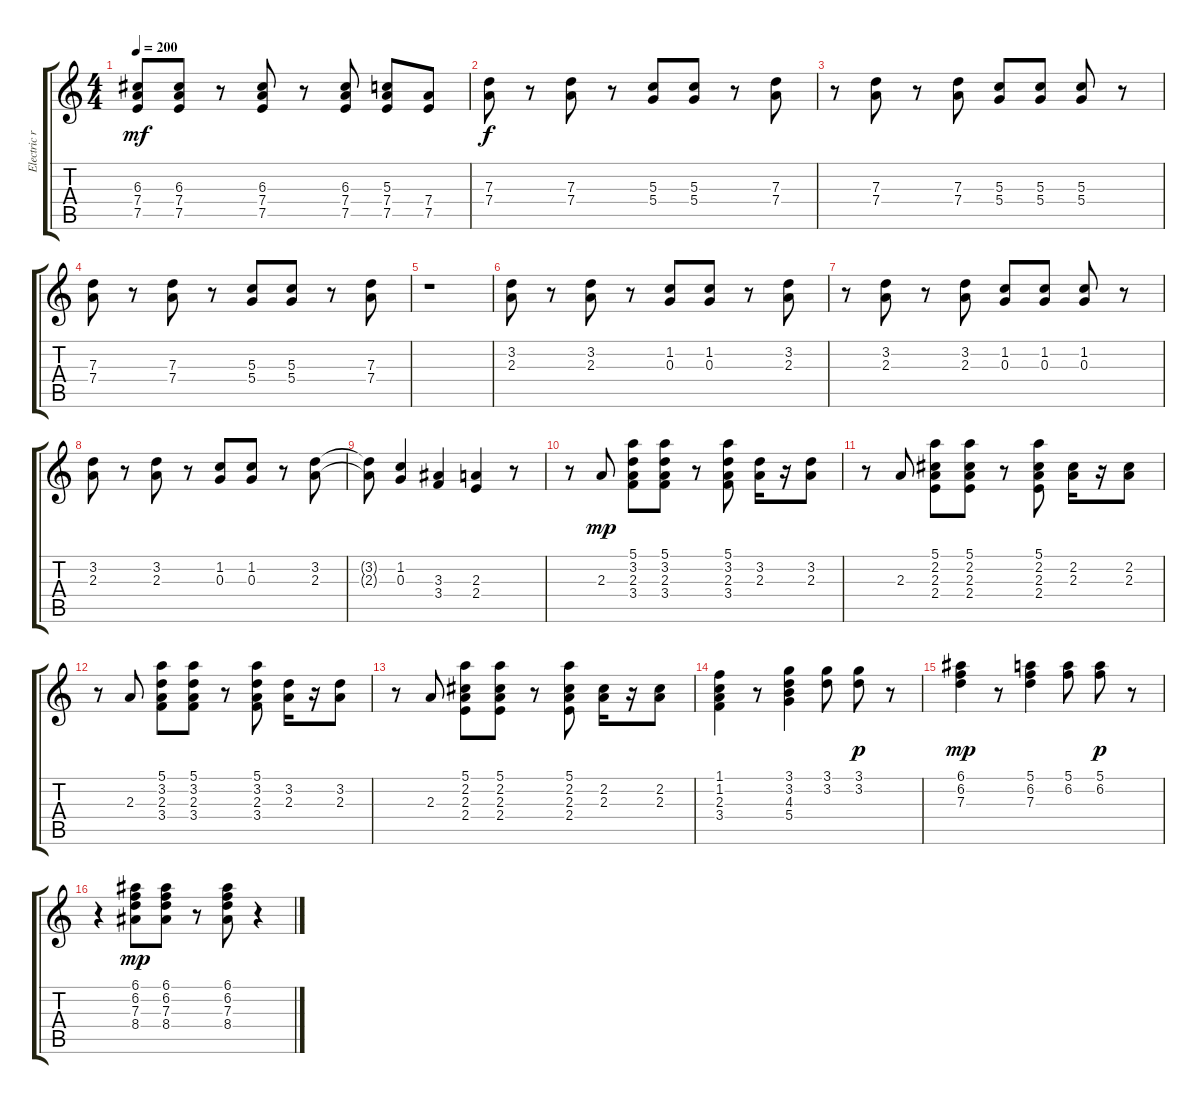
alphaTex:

\track ("Electric rhythm" "Electric r") {instrument electricguitarclean}
\staff {score tabs}
\tuning (E4 B3 G3 D3 A2 E2) {hide}
\ts (4 4)
\tempo 200
\clef g2
\ks c
(6.3 7.4 7.5).8{dy mf} (6.3 7.4 7.5).8 r.8 (6.3 7.4 7.5).8 r.8 (6.3 7.4 7.5).8 (5.3 7.4 7.5).8 (7.4 7.5).8 |
(7.3 7.4).8{dy f} r.8 (7.3 7.4).8 r.8 (5.3 5.4).8 (5.3 5.4).8 r.8 (7.3 7.4).8 |
r.8 (7.3 7.4).8 r.8 (7.3 7.4).8 (5.3 5.4).8 (5.3 5.4).8 (5.3 5.4).8 r.8 |
(7.3 7.4).8 r.8 (7.3 7.4).8 r.8 (5.3 5.4).8 (5.3 5.4).8 r.8 (7.3 7.4).8 |
r.1 |
(3.2 2.3).8 r.8 (3.2 2.3).8 r.8 (1.2 0.3).8 (1.2 0.3).8 r.8 (3.2 2.3).8 |
r.8 (3.2 2.3).8 r.8 (3.2 2.3).8 (1.2 0.3).8 (1.2 0.3).8 (1.2 0.3).8 r.8 |
(3.2 2.3).8 r.8 (3.2 2.3).8 r.8 (1.2 0.3).8 (1.2 0.3).8 r.8 (3.2 2.3).8 |
(3.2{t} 2.3{t}).8 (1.2 0.3).4 (3.3 3.4).4 (2.3 2.4).4 r.8 |
r.8 2.3.8{dy mp} (5.1 3.2 2.3 3.4).8 (5.1 3.2 2.3 3.4).8 r.8 (5.1 3.2 2.3 3.4).8 (3.2 2.3).16 r.16 (3.2 2.3).8 |
r.8 2.3.8 (5.1 2.2 2.3 2.4).8 (5.1 2.2 2.3 2.4).8 r.8 (5.1 2.2 2.3 2.4).8 (2.2 2.3).16 r.16 (2.2 2.3).8 |
r.8 2.3.8 (5.1 3.2 2.3 3.4).8 (5.1 3.2 2.3 3.4).8 r.8 (5.1 3.2 2.3 3.4).8 (3.2 2.3).16 r.16 (3.2 2.3).8 |
r.8 2.3.8 (5.1 2.2 2.3 2.4).8 (5.1 2.2 2.3 2.4).8 r.8 (5.1 2.2 2.3 2.4).8 (2.2 2.3).16 r.16 (2.2 2.3).8 |
(1.1 1.2 2.3 3.4).4 r.8 (3.1 3.2 4.3 5.4).4 (3.1 3.2).8 (3.1 3.2).8{dy p} r.8 |
(6.1 6.2 7.3).4{dy mp} r.8 (5.1 6.2 7.3).4 (5.1 6.2).8 (5.1 6.2).8{dy p} r.8 |
r.4 (6.1 6.2 7.3 8.4).8{dy mp} (6.1 6.2 7.3 8.4).8 r.8 (6.1 6.2 7.3 8.4).8 r.4
